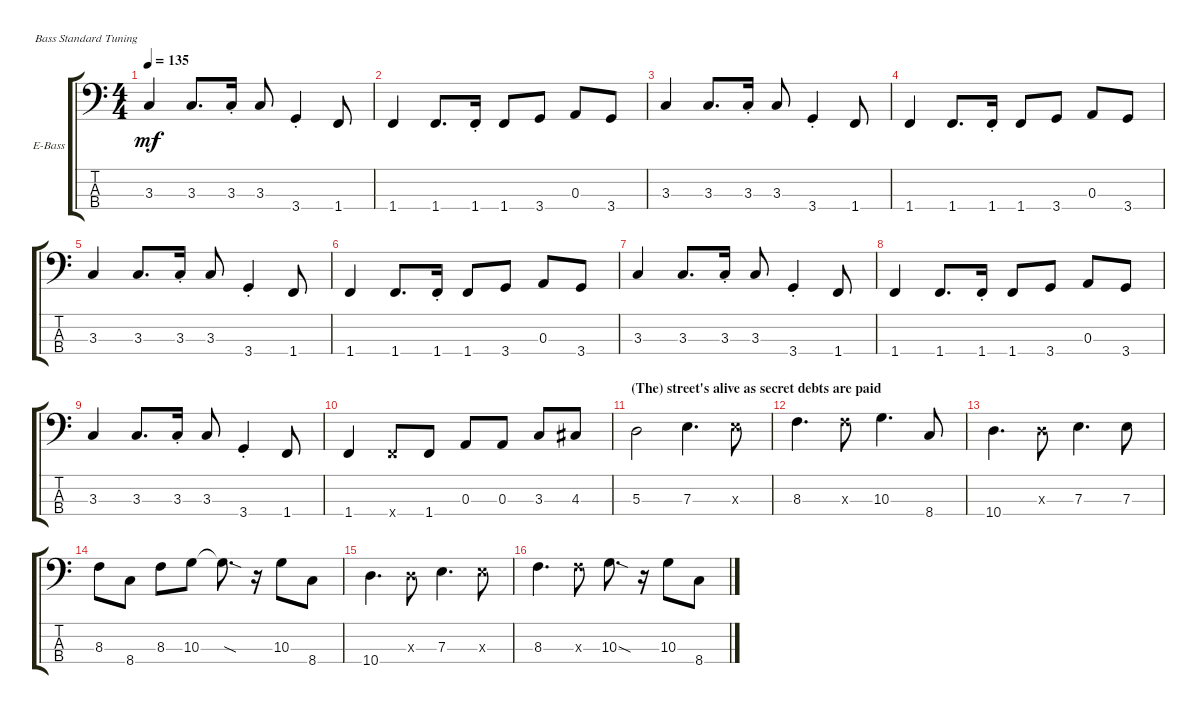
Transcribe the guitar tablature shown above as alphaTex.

\defaultSystemsLayout 4
\bracketExtendMode groupsimilarinstruments
\firstSystemTrackNameOrientation horizontal
\otherSystemsTrackNameOrientation horizontal
\track ("Bass" "E-Bass") {instrument electricbassfinger}
\staff {score tabs}
\tuning (G2 D2 A1 E1)
\ts (4 4)
\tempo 135
\clef f4
\scale
0.333333
\ks c
3.3.4{dy mf} 3.3.8{d} 3.3{st}.16 3.3.8 3.4{st}.4 1.4.8 |
\scale
0.333333 1.4.4 1.4.8{d} 1.4{st}.16 1.4.8 3.4.8 0.3.8 3.4.8 |
\scale
0.333333 3.3.4 3.3.8{d} 3.3{st}.16 3.3.8 3.4{st}.4 1.4.8 |
\scale
0.333333 1.4.4 1.4.8{d} 1.4{st}.16 1.4.8 3.4.8 0.3.8 3.4.8 |
\scale
0.333333 3.3.4 3.3.8{d} 3.3{st}.16 3.3.8 3.4{st}.4 1.4.8 |
\scale
0.333333 1.4.4 1.4.8{d} 1.4{st}.16 1.4.8 3.4.8 0.3.8 3.4.8 |
\scale
0.333333 3.3.4 3.3.8{d} 3.3{st}.16 3.3.8 3.4{st}.4 1.4.8 |
\scale
0.333333 1.4.4 1.4.8{d} 1.4{st}.16 1.4.8 3.4.8 0.3.8 3.4.8 |
\scale
0.333333 3.3.4 3.3.8{d} 3.3{st}.16 3.3.8 3.4{st}.4 1.4.8 |
\scale
0.333333 1.4.4 1.4{x}.8 1.4.8 0.3.8 0.3.8 3.3.8 4.3.8 |
\section ("" "(The) street's alive as secret debts are paid")
\scale
0.333333 5.3.2 7.3.4{d} 7.3{x}.8 |
\scale
0.333333 8.3.4{d} 8.3{x}.8 10.3.4{d} 8.4.8 |
\scale
0.333333 10.4.4{d} 5.3{x}.8 7.3.4{d} 7.3.8 |
\scale
0.333333 8.3.8 8.4.8 8.3.8 10.3.8 10.3{sod t}.8{d} r.16 10.3.8 8.4.8 |
\scale
0.333333 10.4.4{d} 5.3{x}.8 7.3.4{d} 7.3{x}.8 |
\scale
0.333333 8.3.4{d} 8.3{x}.8 10.3{sod}.8{d} r.16 10.3.8 8.4.8
